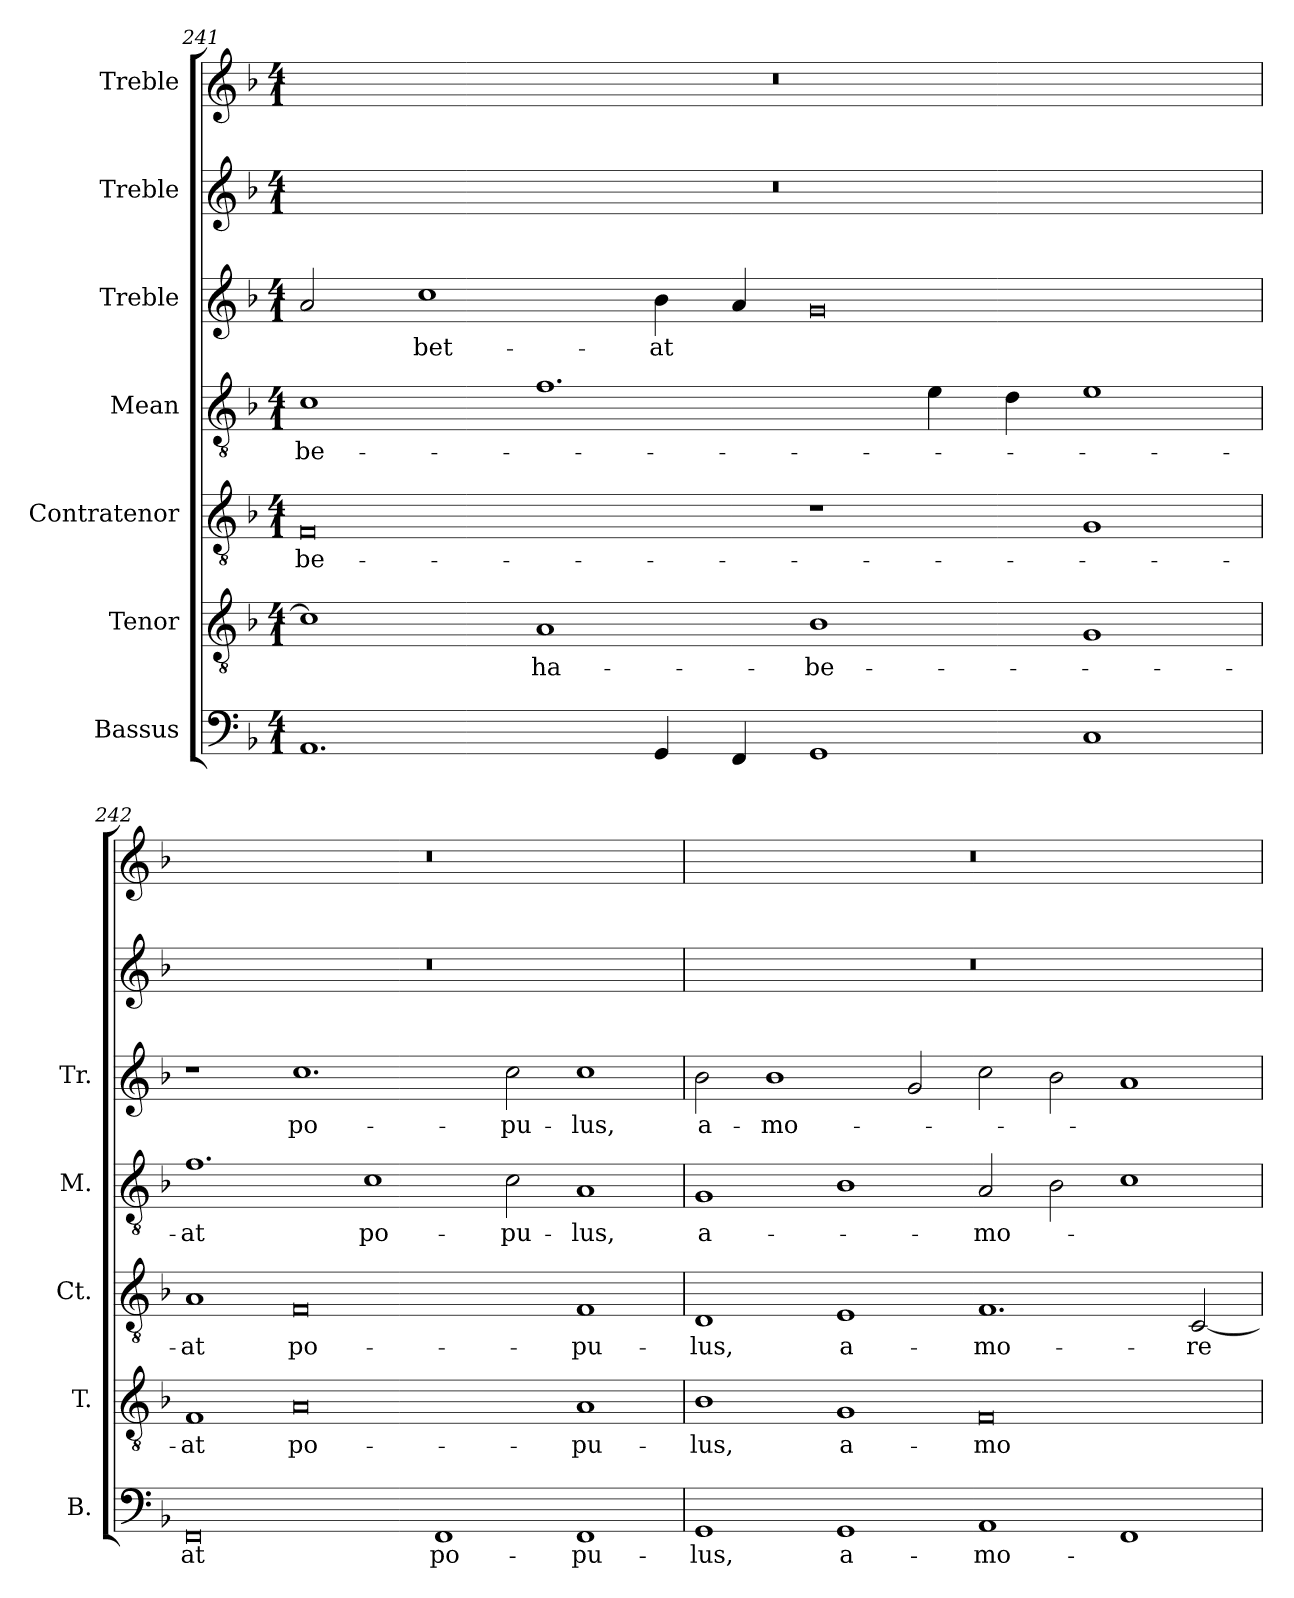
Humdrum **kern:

**kern	**text	**kern	**text	**kern	**text	**kern	**text	**kern	**text	**kern	**kern
*part7	*part7	*part6	*part6	*part5	*part5	*part4	*part4	*part3	*part3	*part2	*part1
*staff7	*staff7	*staff6	*staff6	*staff5	*staff5	*staff4	*staff4	*staff3	*staff3	*staff2	*staff1
*I"Bassus	*	*I"Tenor	*	*I"Contratenor	*	*I"Mean	*	*I"Treble	*	*I"Treble	*I"Treble
*I'B.	*	*I'T.	*	*I'Ct.	*	*I'M.	*	*I'Tr.	*	*	*
*clefF4	*	*clefGv2	*	*clefGv2	*	*clefGv2	*	*clefG2	*	*clefG2	*clefG2
*	*	*ITrd7c12	*	*ITrd7c12	*	*ITrd7c12	*	*	*	*	*
*k[b-]	*	*k[b-]	*	*k[b-]	*	*k[b-]	*	*k[b-]	*	*k[b-]	*k[b-]
*F:	*	*F:	*	*F:	*	*F:	*	*F:	*	*F:	*F:
*M4/1	*	*M4/1	*	*M4/1	*	*M4/1	*	*M4/1	*	*M4/1	*M4/1
=241	=241	=241	=241	=241	=241	=241	=241	=241	=241	=241	=241
!	!	!	!	!	!LO:LY:b:color=#000000	!	!	!	!	!	!
!	!	!	!	!	!	!	!LO:LY:b:color=#000000	!	!	!LO:N:vis=1	!LO:N:vis=1
1.AAi	.	1Ci]	.	0FFi	-be-	1Ci	-be-	2ai/	.	00r	00r
!	!	!	!	!	!	!	!	!	!LO:LY:b:color=#000000	!	!
.	.	.	.	.	.	.	.	1cci	-bet-	.	.
!	!	!	!LO:LY:b:color=#000000	!	!	!	!	!	!	!	!
.	.	1AAi	ha-	.	.	1.Fi	.	.	.	.	.
!	!	!	!	!	!	!	!	!	!LO:LY:b:color=#000000	!	!
4GGi/	.	.	.	.	.	.	.	4b-i\	-at	.	.
4FFi/	.	.	.	.	.	.	.	4ai/	.	.	.
!	!	!	!LO:LY:b:color=#000000	!	!	!	!	!	!	!	!
1GGi	.	1BB-i	-be-	1r	.	.	.	0gi	.	.	.
.	.	.	.	.	.	4Ei\	.	.	.	.	.
.	.	.	.	.	.	4Di\	.	.	.	.	.
1Ci	.	1GGi	.	1GGi	.	1Ei	.	.	.	.	.
!!LO:PB:g=z
=242	=242	=242	=242	=242	=242	=242	=242	=242	=242	=242	=242
!	!LO:LY:b:color=#000000	!	!	!	!	!	!	!	!	!	!
!	!	!	!LO:LY:b:color=#000000	!	!	!	!	!	!	!	!
!	!	!	!	!	!LO:LY:b:color=#000000	!	!	!	!	!	!
!	!	!	!	!	!	!	!LO:LY:b:color=#000000	!	!	!LO:N:vis=1	!LO:N:vis=1
0FFi	-at	1FFi	-at	1AAi	-at	1.Fi	-at	1r	.	00r	00r
!	!	!	!LO:LY:b:color=#000000	!	!	!	!	!	!	!	!
!	!	!	!	!	!LO:LY:b:color=#000000	!	!	!	!	!	!
!	!	!	!	!	!	!	!	!	!LO:LY:b:color=#000000	!	!
.	.	0AAi	po-	0FFi	po-	.	.	1.cci	po-	.	.
!	!	!	!	!	!	!	!LO:LY:b:color=#000000	!	!	!	!
.	.	.	.	.	.	1Ci	po-	.	.	.	.
!	!LO:LY:b:color=#000000	!	!	!	!	!	!	!	!	!	!
1FFi	po-	.	.	.	.	.	.	.	.	.	.
!	!	!	!	!	!	!	!LO:LY:b:color=#000000	!	!	!	!
!	!	!	!	!	!	!	!	!	!LO:LY:b:color=#000000	!	!
.	.	.	.	.	.	2Ci\	-pu-	2cci\	-pu-	.	.
!	!LO:LY:b:color=#000000	!	!	!	!	!	!	!	!	!	!
!	!	!	!LO:LY:b:color=#000000	!	!	!	!	!	!	!	!
!	!	!	!	!	!LO:LY:b:color=#000000	!	!	!	!	!	!
!	!	!	!	!	!	!	!LO:LY:b:color=#000000	!	!	!	!
!	!	!	!	!	!	!	!	!	!LO:LY:b:color=#000000	!	!
1FFi	-pu-	1AAi	-pu-	1FFi	-pu-	1AAi	-lus,	1cci	-lus,	.	.
=243	=243	=243	=243	=243	=243	=243	=243	=243	=243	=243	=243
!	!LO:LY:b:color=#000000	!	!	!	!	!	!	!	!	!	!
!	!	!	!LO:LY:b:color=#000000	!	!	!	!	!	!	!	!
!	!	!	!	!	!LO:LY:b:color=#000000	!	!	!	!	!	!
!	!	!	!	!	!	!	!LO:LY:b:color=#000000	!	!	!	!
!	!	!	!	!	!	!	!	!	!LO:LY:b:color=#000000	!LO:N:vis=1	!LO:N:vis=1
1GGi	-lus,	1BB-i	-lus,	1DDi	-lus,	1GGi	a-	2b-i\	a-	00r	00r
!	!	!	!	!	!	!	!	!	!LO:LY:b:color=#000000	!	!
.	.	.	.	.	.	.	.	1b-i	-mo-	.	.
!	!LO:LY:b:color=#000000	!	!	!	!	!	!	!	!	!	!
!	!	!	!LO:LY:b:color=#000000	!	!	!	!	!	!	!	!
!	!	!	!	!	!LO:LY:b:color=#000000	!	!	!	!	!	!
1GGi	a-	1GGi	a-	1EEi	a-	1BB-i	.	.	.	.	.
.	.	.	.	.	.	.	.	2gi/	.	.	.
!	!LO:LY:b:color=#000000	!	!	!	!	!	!	!	!	!	!
!	!	!	!LO:LY:b:color=#000000	!	!	!	!	!	!	!	!
!	!	!	!	!	!LO:LY:b:color=#000000	!	!	!	!	!	!
!	!	!	!	!	!	!	!LO:LY:b:color=#000000	!	!	!	!
1AAi	-mo-	0FFi	-mo-	1.FFi	-mo-	2AAi/	-mo-	2cci\	.	.	.
.	.	.	.	.	.	2BB-i\	.	2b-i\	.	.	.
1FFi	.	.	.	.	.	1Ci	.	1ai	.	.	.
!	!	!	!	!	!LO:LY:b:color=#000000	!	!	!	!	!	!
.	.	.	.	[<2CCi/	-re	.	.	.	.	.	.
=	=	=	=	=	=	=	=	=	=	=	=
*-	*-	*-	*-	*-	*-	*-	*-	*-	*-	*-	*-
